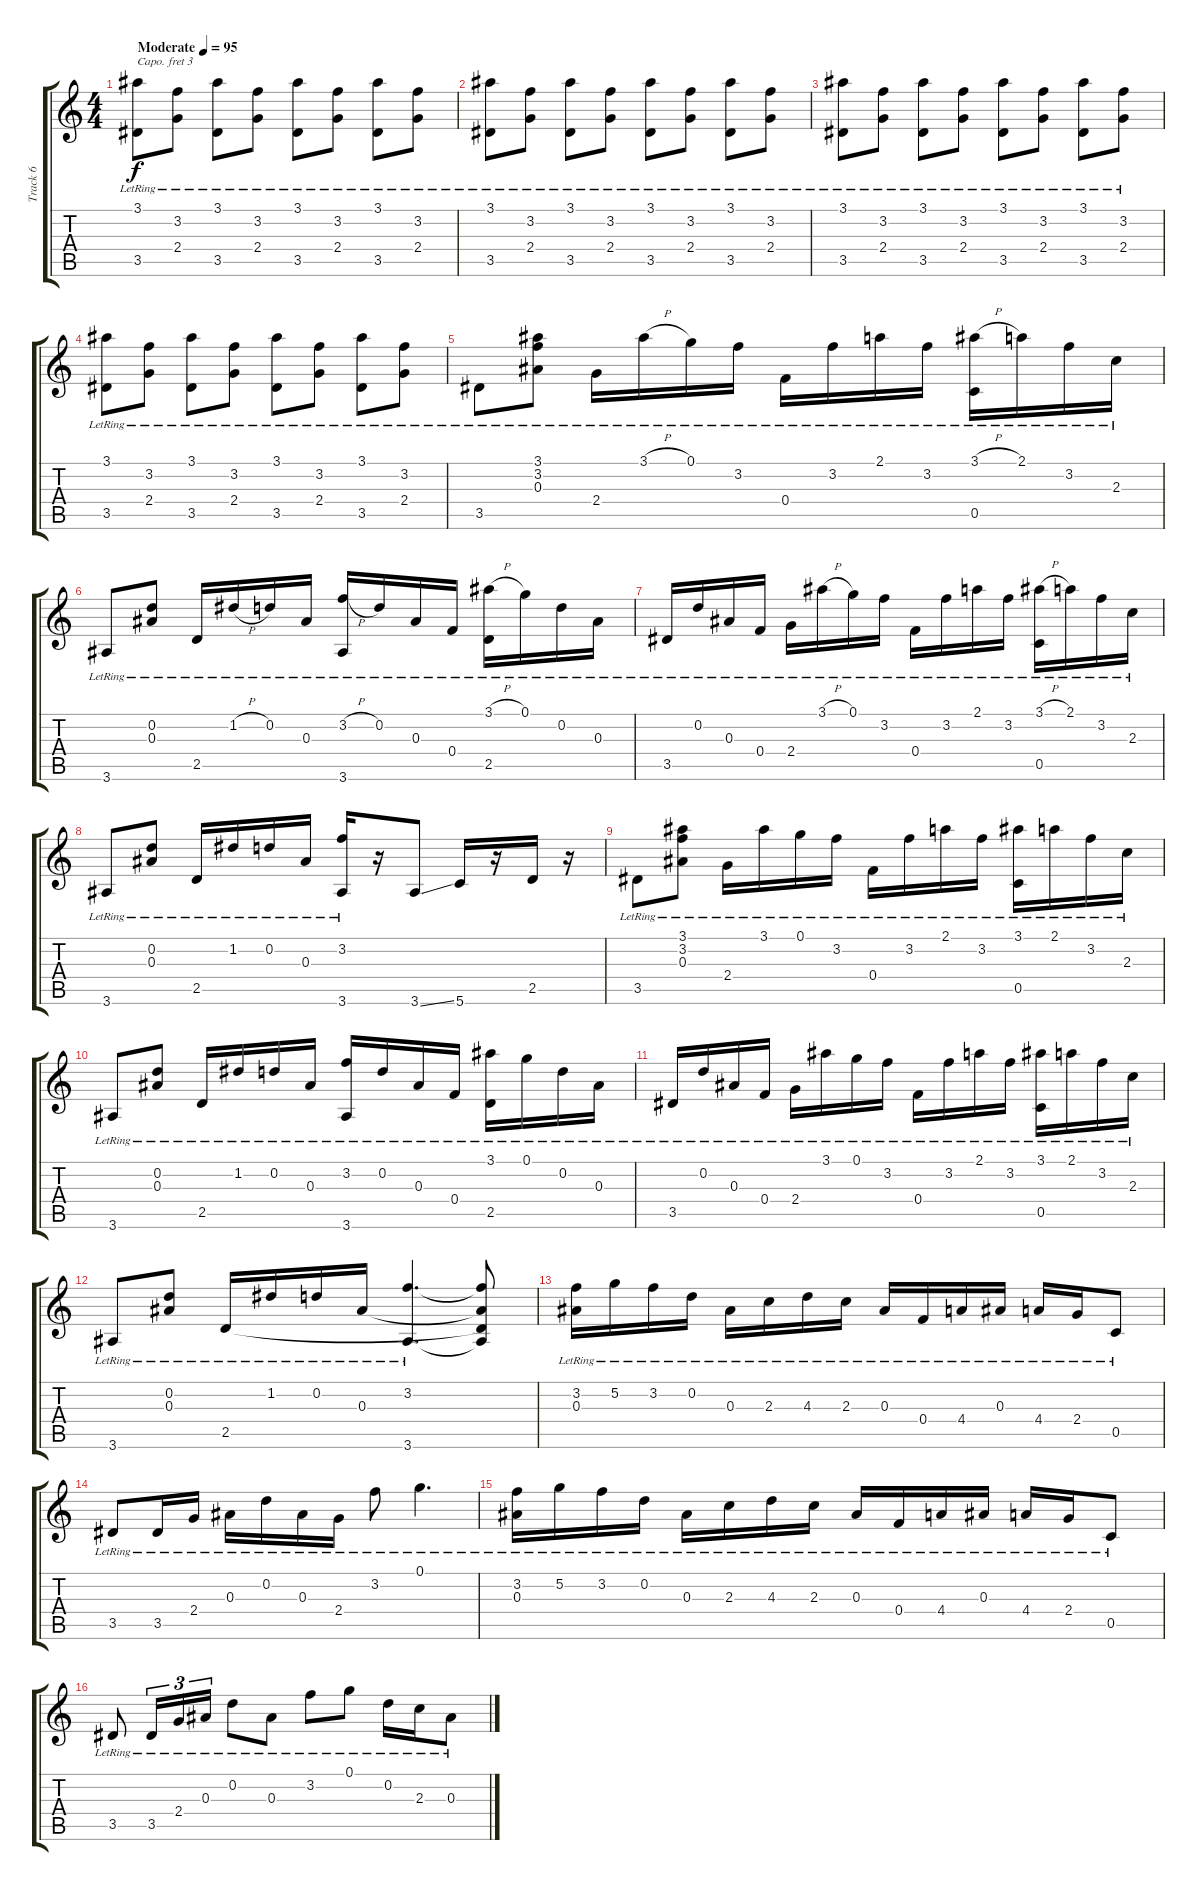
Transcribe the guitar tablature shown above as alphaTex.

\track ("Track 6" "Track 6") {instrument acousticguitarsteel}
\staff {score tabs}
\capo 3
\tuning (E4 B3 G3 D3 A2 E2) {hide}
\ts (4 4)
\tempo (95 "Moderate")
\clef g2
\ks c
(3.1{lr} 3.5{lr}).8{dy f instrument acousticguitarsteel} (3.2{lr} 2.4{lr}).8 (3.1{lr} 3.5{lr}).8 (3.2{lr} 2.4{lr}).8 (3.1{lr} 3.5{lr}).8 (3.2{lr} 2.4{lr}).8 (3.1{lr} 3.5{lr}).8 (3.2{lr} 2.4{lr}).8 |
(3.1{lr} 3.5{lr}).8 (3.2{lr} 2.4{lr}).8 (3.1{lr} 3.5{lr}).8 (3.2{lr} 2.4{lr}).8 (3.1{lr} 3.5{lr}).8 (3.2{lr} 2.4{lr}).8 (3.1{lr} 3.5{lr}).8 (3.2{lr} 2.4{lr}).8 |
(3.1{lr} 3.5{lr}).8 (3.2{lr} 2.4{lr}).8 (3.1{lr} 3.5{lr}).8 (3.2{lr} 2.4{lr}).8 (3.1{lr} 3.5{lr}).8 (3.2{lr} 2.4{lr}).8 (3.1{lr} 3.5{lr}).8 (3.2{lr} 2.4{lr}).8 |
(3.1{lr} 3.5{lr}).8 (3.2{lr} 2.4{lr}).8 (3.1{lr} 3.5{lr}).8 (3.2{lr} 2.4{lr}).8 (3.1{lr} 3.5{lr}).8 (3.2{lr} 2.4{lr}).8 (3.1{lr} 3.5{lr}).8 (3.2{lr} 2.4{lr}).8 |
3.5{lr}.8 (3.1{lr} 3.2{lr} 0.3{lr}).8 2.4{lr}.16 3.1{h lr}.16 0.1{lr}.16 3.2{lr}.16 0.4{lr}.16 3.2{lr}.16 2.1{lr}.16 3.2{lr}.16 (3.1{h lr} 0.5{lr}).16 2.1{lr}.16 3.2{lr}.16 2.3{lr}.16 |
3.6{lr}.8 (0.2{lr} 0.3{lr}).8 2.5{lr}.16 1.2{h lr}.16 0.2{lr}.16 0.3{lr}.16 (3.2{h lr} 3.6{lr}).16 0.2{lr}.16 0.3{lr}.16 0.4{lr}.16 (3.1{h lr} 2.5{lr}).16 0.1{lr}.16 0.2{lr}.16 0.3{lr}.16 |
3.5{lr}.16 0.2{lr}.16 0.3{lr}.16 0.4{lr}.16 2.4{lr}.16 3.1{h lr}.16 0.1{lr}.16 3.2{lr}.16 0.4{lr}.16 3.2{lr}.16 2.1{lr}.16 3.2{lr}.16 (3.1{h lr} 0.5{lr}).16 2.1{lr}.16 3.2{lr}.16 2.3{lr}.16 |
3.6{lr}.8 (0.2{lr} 0.3{lr}).8 2.5{lr}.16 1.2{lr}.16 0.2{lr}.16 0.3{lr}.16 (3.2{lr} 3.6{lr}).16 r.16 3.6{ss}.8 5.6.16 r.16 2.5.16 r.16 |
3.5{lr}.8 (3.1{lr} 3.2{lr} 0.3{lr}).8 2.4{lr}.16 3.1{lr}.16 0.1{lr}.16 3.2{lr}.16 0.4{lr}.16 3.2{lr}.16 2.1{lr}.16 3.2{lr}.16 (3.1{lr} 0.5{lr}).16 2.1{lr}.16 3.2{lr}.16 2.3{lr}.16 |
3.6{lr}.8 (0.2{lr} 0.3{lr}).8 2.5{lr}.16 1.2{lr}.16 0.2{lr}.16 0.3{lr}.16 (3.2{lr} 3.6{lr}).16 0.2{lr}.16 0.3{lr}.16 0.4{lr}.16 (3.1{lr} 2.5{lr}).16 0.1{lr}.16 0.2{lr}.16 0.3{lr}.16 |
3.5{lr}.16 0.2{lr}.16 0.3{lr}.16 0.4{lr}.16 2.4{lr}.16 3.1{lr}.16 0.1{lr}.16 3.2{lr}.16 0.4{lr}.16 3.2{lr}.16 2.1{lr}.16 3.2{lr}.16 (3.1{lr} 0.5{lr}).16 2.1{lr}.16 3.2{lr}.16 2.3{lr}.16 |
3.6{lr}.8 (0.2{lr} 0.3{lr}).8 2.5{lr}.16 1.2{lr}.16 0.2{lr}.16 0.3{lr}.16 (3.2{lr} 3.6{lr}).4{d} (3.2{t} 0.3{t} 2.5{t} 3.6{t}).8 |
(3.2{lr} 0.3{lr}).16 5.2{lr}.16 3.2{lr}.16 0.2{lr}.16 0.3{lr}.16 2.3{lr}.16 4.3{lr}.16 2.3{lr}.16 0.3{lr}.16 0.4{lr}.16 4.4{lr}.16 0.3{lr}.16 4.4{lr}.16 2.4{lr}.16 0.5{lr}.8 |
3.5{lr}.8 3.5{lr}.16 2.4{lr}.16 0.3{lr}.16 0.2{lr}.16 0.3{lr}.16 2.4{lr}.16 3.2{lr}.8 0.1{lr}.4{d} |
(3.2{lr} 0.3{lr}).16 5.2{lr}.16 3.2{lr}.16 0.2{lr}.16 0.3{lr}.16 2.3{lr}.16 4.3{lr}.16 2.3{lr}.16 0.3{lr}.16 0.4{lr}.16 4.4{lr}.16 0.3{lr}.16 4.4{lr}.16 2.4{lr}.16 0.5{lr}.8 |
3.5{lr}.8 3.5{lr}.16{tu (3 2)} 2.4{lr}.16{tu (3 2)} 0.3{lr}.16{tu (3 2)} 0.2{lr}.8 0.3{lr}.8 3.2{lr}.8 0.1{lr}.8 0.2{lr}.16 2.3{lr}.16 0.3{lr}.8
